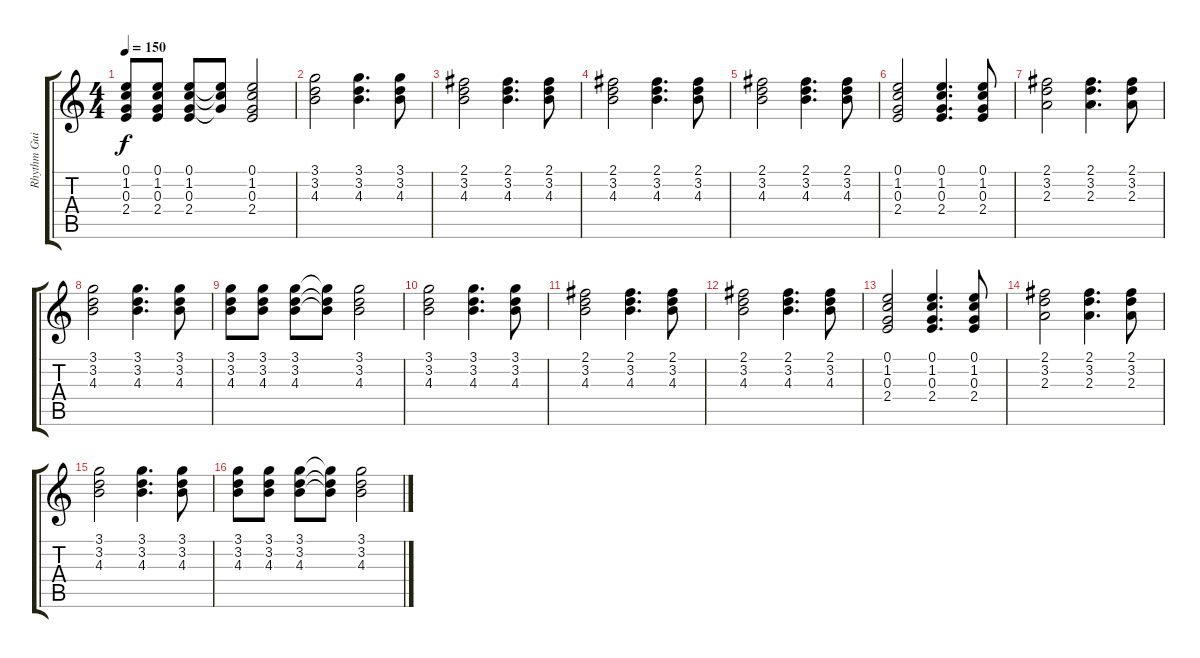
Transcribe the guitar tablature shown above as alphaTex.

\track ("Rhythm Guitar" "Rhythm Gui") {instrument acousticguitarsteel}
\staff {score tabs}
\tuning (E4 B3 G3 D3 A2 E2) {hide}
\ts (4 4)
\tempo 150
\clef g2
\ks c
(0.1 1.2 0.3 2.4).8{dy f} (0.1 1.2 0.3 2.4).8 (0.1 1.2 0.3 2.4).8 (0.1{t} 1.2{t} 0.3{t}).8 (0.1 1.2 0.3 2.4).2 |
(3.1 3.2 4.3).2 (3.1 3.2 4.3).4{d} (3.1 3.2 4.3).8 |
(2.1 3.2 4.3).2 (2.1 3.2 4.3).4{d} (2.1 3.2 4.3).8 |
(2.1 3.2 4.3).2 (2.1 3.2 4.3).4{d} (2.1 3.2 4.3).8 |
(2.1 3.2 4.3).2 (2.1 3.2 4.3).4{d} (2.1 3.2 4.3).8 |
(0.1 1.2 0.3 2.4).2 (0.1 1.2 0.3 2.4).4{d} (0.1 1.2 0.3 2.4).8 |
(2.1 3.2 2.3).2 (2.1 3.2 2.3).4{d} (2.1 3.2 2.3).8 |
(3.1 3.2 4.3).2 (3.1 3.2 4.3).4{d} (3.1 3.2 4.3).8 |
(3.1 3.2 4.3).8 (3.1 3.2 4.3).8 (3.1 3.2 4.3).8 (3.1{t} 3.2{t} 4.3{t}).8 (3.1 3.2 4.3).2 |
(3.1 3.2 4.3).2 (3.1 3.2 4.3).4{d} (3.1 3.2 4.3).8 |
(2.1 3.2 4.3).2 (2.1 3.2 4.3).4{d} (2.1 3.2 4.3).8 |
(2.1 3.2 4.3).2 (2.1 3.2 4.3).4{d} (2.1 3.2 4.3).8 |
(0.1 1.2 0.3 2.4).2 (0.1 1.2 0.3 2.4).4{d} (0.1 1.2 0.3 2.4).8 |
(2.1 3.2 2.3).2 (2.1 3.2 2.3).4{d} (2.1 3.2 2.3).8 |
(3.1 3.2 4.3).2 (3.1 3.2 4.3).4{d} (3.1 3.2 4.3).8 |
(3.1 3.2 4.3).8 (3.1 3.2 4.3).8 (3.1 3.2 4.3).8 (3.1{t} 3.2{t} 4.3{t}).8 (3.1 3.2 4.3).2
